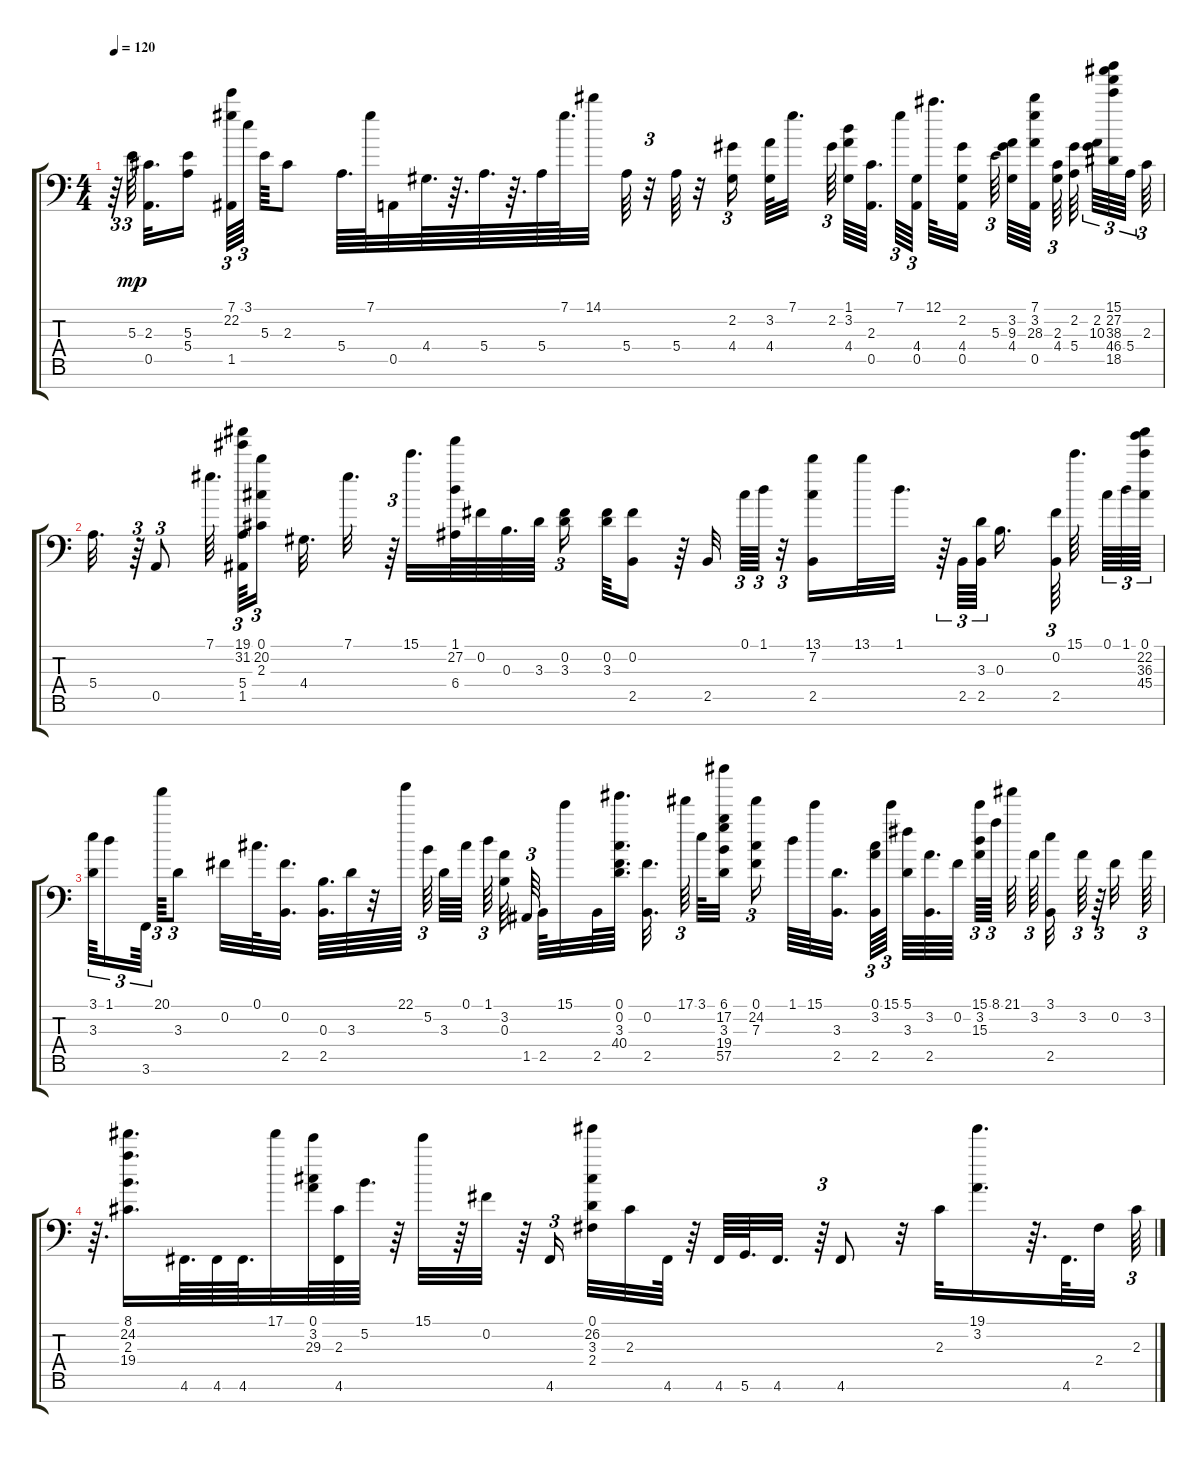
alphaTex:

\track "" {instrument acousticgrandpiano}
\staff {score tabs}
\tuning (Db5 Gb4 B3 E3 A2 D2 G1) {hide}
\ts (4 4)
\tempo 120
\clef f4
\ks c
r.64{tu (3 2) dy mp} 5.3.64{tu (3 2)} (2.3 0.5).32{d} (5.3 5.4).16 (7.1 22.2 1.5).64{tu (3 2)} 3.1.64{tu (3 2)} 5.3.64 2.3.8 5.4.64{d} 7.1.64 0.5.32 4.4.64{d} r.64{d} 5.4.64{d} r.64{d} 5.4.64 7.1.64{d} 14.1.32 5.4.64 r.32{tu (3 2)} 5.4.64 r.32 (2.2 4.4).16{tu (3 2)} (3.2 4.4).64 7.1.32{d} 2.2.64{tu (3 2)} (1.1 3.2 4.4).64 (2.3 0.5).64{d} 7.1.64{tu (3 2)} (4.4 0.5).64{tu (3 2)} 12.1.64{d} (2.2 4.4 0.5).32 5.3.64{tu (3 2)} (3.2 9.3 4.4).64 (7.1 3.2 28.3 0.5).64 (2.3 4.4).64{tu (3 2)} (2.2 5.4).64 (2.2 10.3).64{tu (3 2)} (15.1 27.2 38.3 46.4 18.5).64{tu (3 2)} 5.4.64{tu (3 2)} 2.3.64{tu (3 2)} |
5.4.32{d} r.64{tu (3 2)} 0.5.8{tu (3 2)} 7.1.64{d} (19.1 31.2 5.4 1.5).64{tu (3 2)} (0.1 20.2 2.3).16{tu (3 2)} 4.4.32{d} 7.1.32{d} r.64{tu (3 2)} 15.1.32{d} (1.1 27.2 6.4).64 0.2.64 0.3.64{d} 3.3.64 (0.2 3.3).16{tu (3 2)} (0.2 3.3).64 (0.2 2.5).16 r.64 2.5.32 0.1.64{tu (3 2)} 1.1.64{tu (3 2)} r.32{tu (3 2)} (13.1 7.2 2.5).16 13.1.32 1.1.32{d} r.64{tu (3 2)} 2.5.64{tu (3 2)} (3.3 2.5).64{tu (3 2)} 0.3.16{d} (0.2 2.5).64{tu (3 2)} 15.1.64{d} 0.1.64{tu (3 2)} 1.1.64{tu (3 2)} (0.1 22.2 36.3 45.4).64{tu (3 2)} |
(3.1 3.3).64{tu (3 2)} 1.1.16{tu (3 2)} 3.6.64{tu (3 2)} 20.1.64{tu (3 2)} 3.3.8{tu (3 2)} 0.2.32 0.1.64{d} (0.2 2.5).32{d} (0.3 2.5).64{d} 3.3.64 r.32 22.1.64 5.2.64{tu (3 2)} 3.3.64 0.1.64 1.1.64{tu (3 2)} (3.2 0.3).64 1.5.64{tu (3 2)} 2.5.64 15.1.32 2.5.64 (0.1 0.2 3.3 40.4).64{d} (0.2 2.5).32{d} 17.1.64{tu (3 2)} 3.1.64 (6.1 17.2 3.3 19.4 57.5).32 (0.1 24.2 7.3).16{tu (3 2)} 1.1.64 15.1.64 (3.3 2.5).32{d} (0.1 3.2 2.5).64{tu (3 2)} 15.1.64{tu (3 2)} (5.1 3.3).64 (3.2 2.5).64{d} 0.2.64 (15.1 3.2 15.3).64{tu (3 2)} 8.1.64{tu (3 2)} 21.1.64 3.2.64{tu (3 2)} (3.1 2.5).32 3.2.64{tu (3 2)} r.64{tu (3 2)} 0.2.32 3.2.64{tu (3 2)} |
r.64{d} (8.1 24.2 2.3 19.4).16{d} 4.6.64{d} 4.6.64 4.6.64{d} 17.1.32 (0.1 3.2 29.3).64 (2.3 4.6).64 5.2.64{d} r.64 15.1.32 r.64 0.2.32 r.64 4.6.16{tu (3 2)} (0.1 26.2 3.3 2.4).32 2.3.32 4.6.64 r.64 4.6.64 5.6.64{d} 4.6.32{d} r.64{tu (3 2)} 4.6.8 r.32 2.3.32 (19.1 3.2).16{d} r.64{d} 4.6.64{d} 2.4.32 2.3.64{tu (3 2)}
